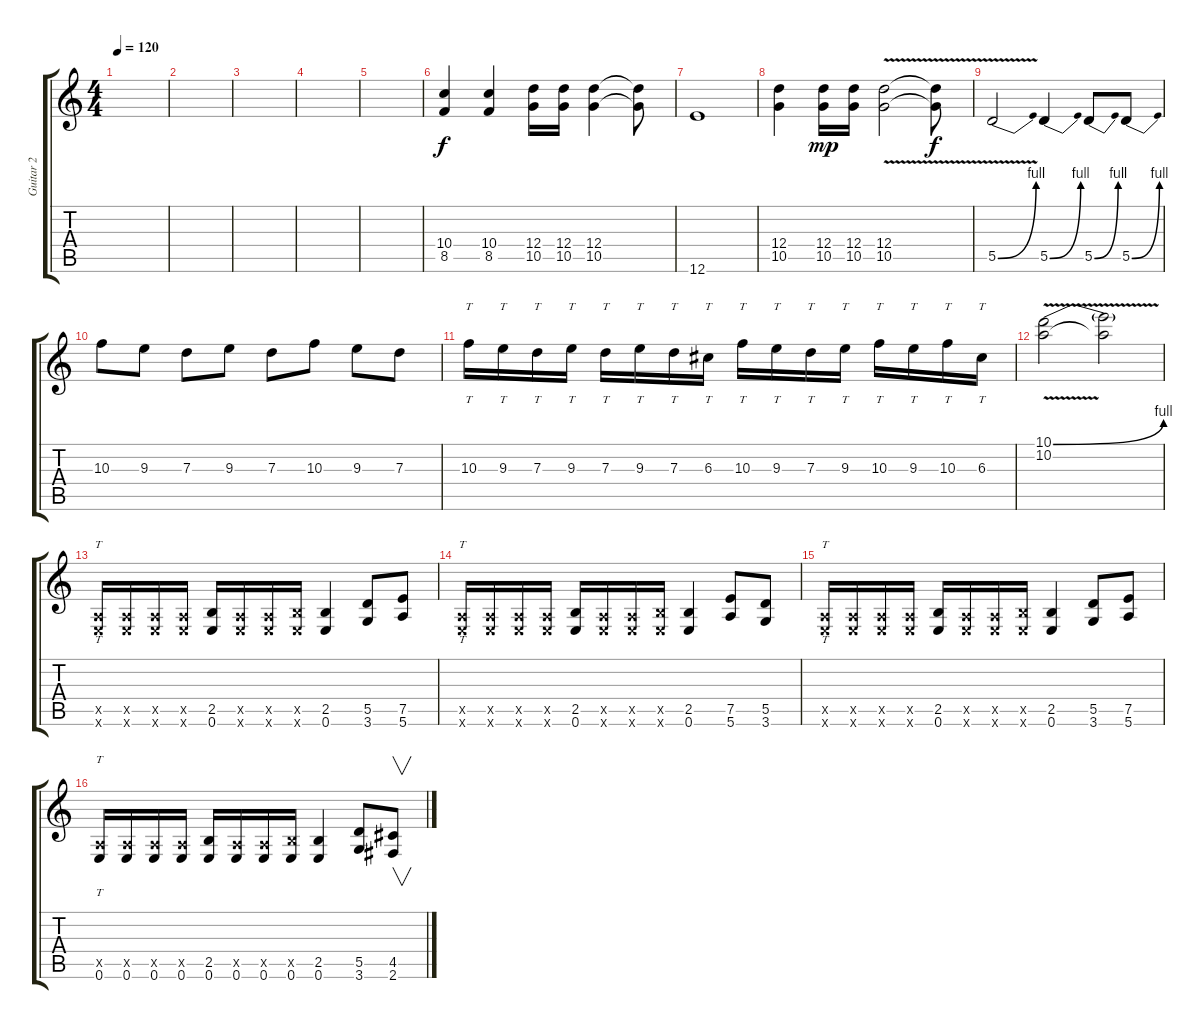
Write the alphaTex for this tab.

\track ("Guitar 2" "Guitar 2") {instrument distortionguitar}
\staff {score tabs}
\tuning (E4 B3 G3 D3 A2 E2) {hide}
\ts (4 4)
\tempo 120
\clef g2
\ks c
|
|
|
|
|
(10.4 8.5).4 (10.4 8.5).4 (12.4 10.5).16 (12.4 10.5).16 (12.4 10.5).4 (12.4{t} 10.5{t}).8{dy f} |
12.6.1 |
(12.4 10.5).4 (12.4 10.5).16{dy mp} (12.4 10.5).16 (12.4{v} 10.5).2 (12.4{t} 10.5{t}).8{dy f} |
5.5{be (bend 0 0 60 4) v}.2 5.5{be (bend 0 0 60 4)}.4 5.5{be (bend 0 0 60 4)}.8 5.5{be (bend 0 0 60 4)}.8 |
10.3.8 9.3.8 7.3.8 9.3.8 7.3.8 10.3.8 9.3.8 7.3.8 |
10.3.16{tt} 9.3.16{tt} 7.3.16{tt} 9.3.16{tt} 7.3.16{tt} 9.3.16{tt} 7.3.16{tt} 6.3.16{tt} 10.3.16{tt} 9.3.16{tt} 7.3.16{tt} 9.3.16{tt} 10.3.16{tt} 9.3.16{tt} 10.3.16{tt} 6.3.16{tt} |
(10.1{be (bend 0 0 60 4) v} 10.2).2 (10.1{t} 10.2{t}).2 |
(0.5{x} 0.6{x}).16{tt} (0.5{x} 0.6{x}).16 (0.5{x} 0.6{x}).16 (0.5{x} 0.6{x}).16 (2.5 0.6).16 (0.5{x} 0.6{x}).16 (0.5{x} 0.6{x}).16 (2.5{x} 0.6{x}).16 (2.5 0.6).4 (5.5 3.6).8 (7.5 5.6).8 |
(0.5{x} 0.6{x}).16{tt} (0.5{x} 0.6{x}).16 (0.5{x} 0.6{x}).16 (0.5{x} 0.6{x}).16 (2.5 0.6).16 (0.5{x} 0.6{x}).16 (0.5{x} 0.6{x}).16 (2.5{x} 0.6{x}).16 (2.5 0.6).4 (7.5 5.6).8 (5.5 3.6).8 |
(0.5{x} 0.6{x}).16{tt} (0.5{x} 0.6{x}).16 (0.5{x} 0.6{x}).16 (0.5{x} 0.6{x}).16 (2.5 0.6).16 (0.5{x} 0.6{x}).16 (0.5{x} 0.6{x}).16 (2.5{x} 0.6{x}).16 (2.5 0.6).4 (5.5 3.6).8 (7.5 5.6).8 |
(0.5{x} 0.6).16{tt} (0.5{x} 0.6).16 (0.5{x} 0.6).16 (0.5{x} 0.6).16 (2.5 0.6).16 (0.5{x} 0.6).16 (0.5{x} 0.6).16 (2.5{x} 0.6).16 (2.5 0.6).4 (5.5 3.6).8 (4.5 2.6).8{v}
